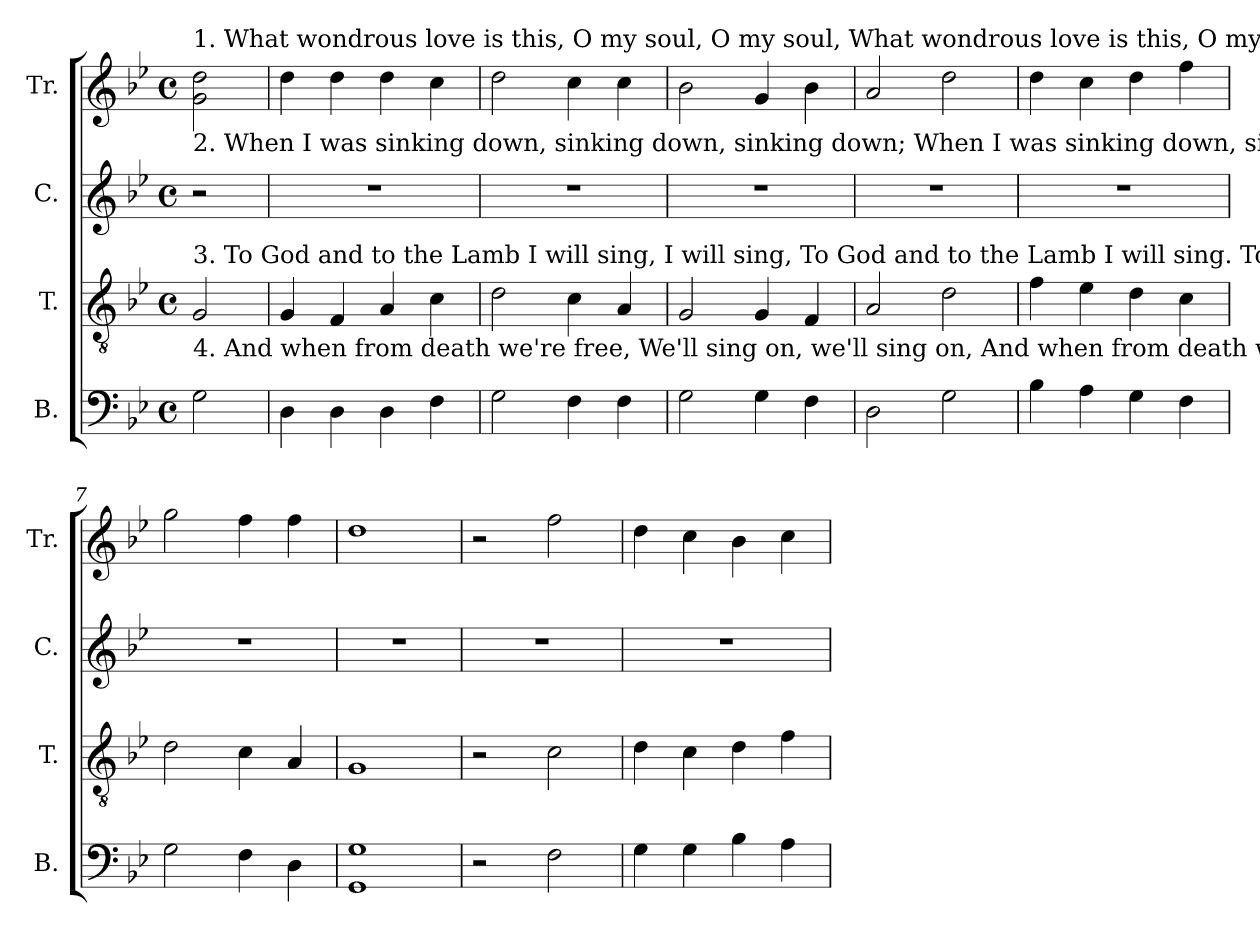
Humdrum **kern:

**kern	**kern	**kern	**kern
*part4	*part3	*part2	*part1
*staff4	*staff3	*staff2	*staff1
*I"B.	*I"T.	*I"C.	*I"Tr.
*I'B.	*I'T.	*I'C.	*I'Tr.
*clefF4	*clefGv2	*clefG2	*clefG2
*k[b-e-]	*k[b-e-]	*k[b-e-]	*k[b-e-]
*M4/4	*M4/4	*M4/4	*M4/4
*met(c)	*met(c)	*met(c)	*met(c)
*MM140	*MM140	*MM140	*MM140
=1	=1	=1	=1
!	!	!	!LO:TX:a:t=1. What  wondrous  love  is  this,   O  my  soul,   O  my  soul,  What wondrous  love is this,  O   my   soul&colon;           What  wondrous  love is this,  That caused  the Lord of
!	!	!	!LO:TX:b:t=2. When  I  was  sinking  down,  sinking down, sinking down; When  I  was  sinking down, sinking down;           When  I  was  sinking  down   Beneath God*s righteous
!	!LO:TX:a:t=3.     To    God  and  to  the  Lamb   I  will  sing,   I    will   sing,  To  God  and  to  the Lamb   I  will   sing.             To  God,  and  to  the Lamb,  And  to   the   great   I	!	!
!	!LO:TX:b:t=4. And when from death we're free,  We'll sing on,  we'll sing on,  And when from death we're free, We'll sing on;       And when from death we're free,  We'll sing and  joy – ful	!	!
2G!\	2G!/	2r	2g!\ 2dd!\
=2	=2	=2	=2
4D!\	4G!/	1r	4dd!\
4D!\	4F!/	.	4dd!\
4D!\	4A!/	.	4dd!\
4F!\	4c!\	.	4cc!\
=3	=3	=3	=3
2G!\	2d!\	1r	2dd!\
4F!\	4c!\	.	4cc!\
4F!\	4A!/	.	4cc!\
=4	=4	=4	=4
2G!\	2G!/	1r	2b-!\
4G!\	4G!/	.	4g!/
4F!\	4F!/	.	4b-!\
=5	=5	=5	=5
2D!\	2A!/	1r	2a!/
2G!\	2d!\	.	2dd!\
=6	=6	=6	=6
4B-!\	4f!\	1r	4dd!\
4A!\	4e-!\	.	4cc!\
4G!\	4d!\	.	4dd!\
4F!\	4c!\	.	4ff!\
=7	=7	=7	=7
2G!\	2d!\	1r	2gg!\
4F!\	4c!\	.	4ff!\
4D!\	4A!/	.	4ff!\
=8	=8	=8	=8
1GG! 1G!	1G!	1r	1dd!
=9	=9	=9	=9
2r	2r	1r	2r
2F!\	2c!\	.	2ff!\
=10	=10	=10	=10
4G!\	4d!\	1r	4dd!\
4G!\	4c!\	.	4cc!\
4B-!\	4d!\	.	4b-!\
4A!\	4f!\	.	4cc!\
=	=	=	=
*-	*-	*-	*-
